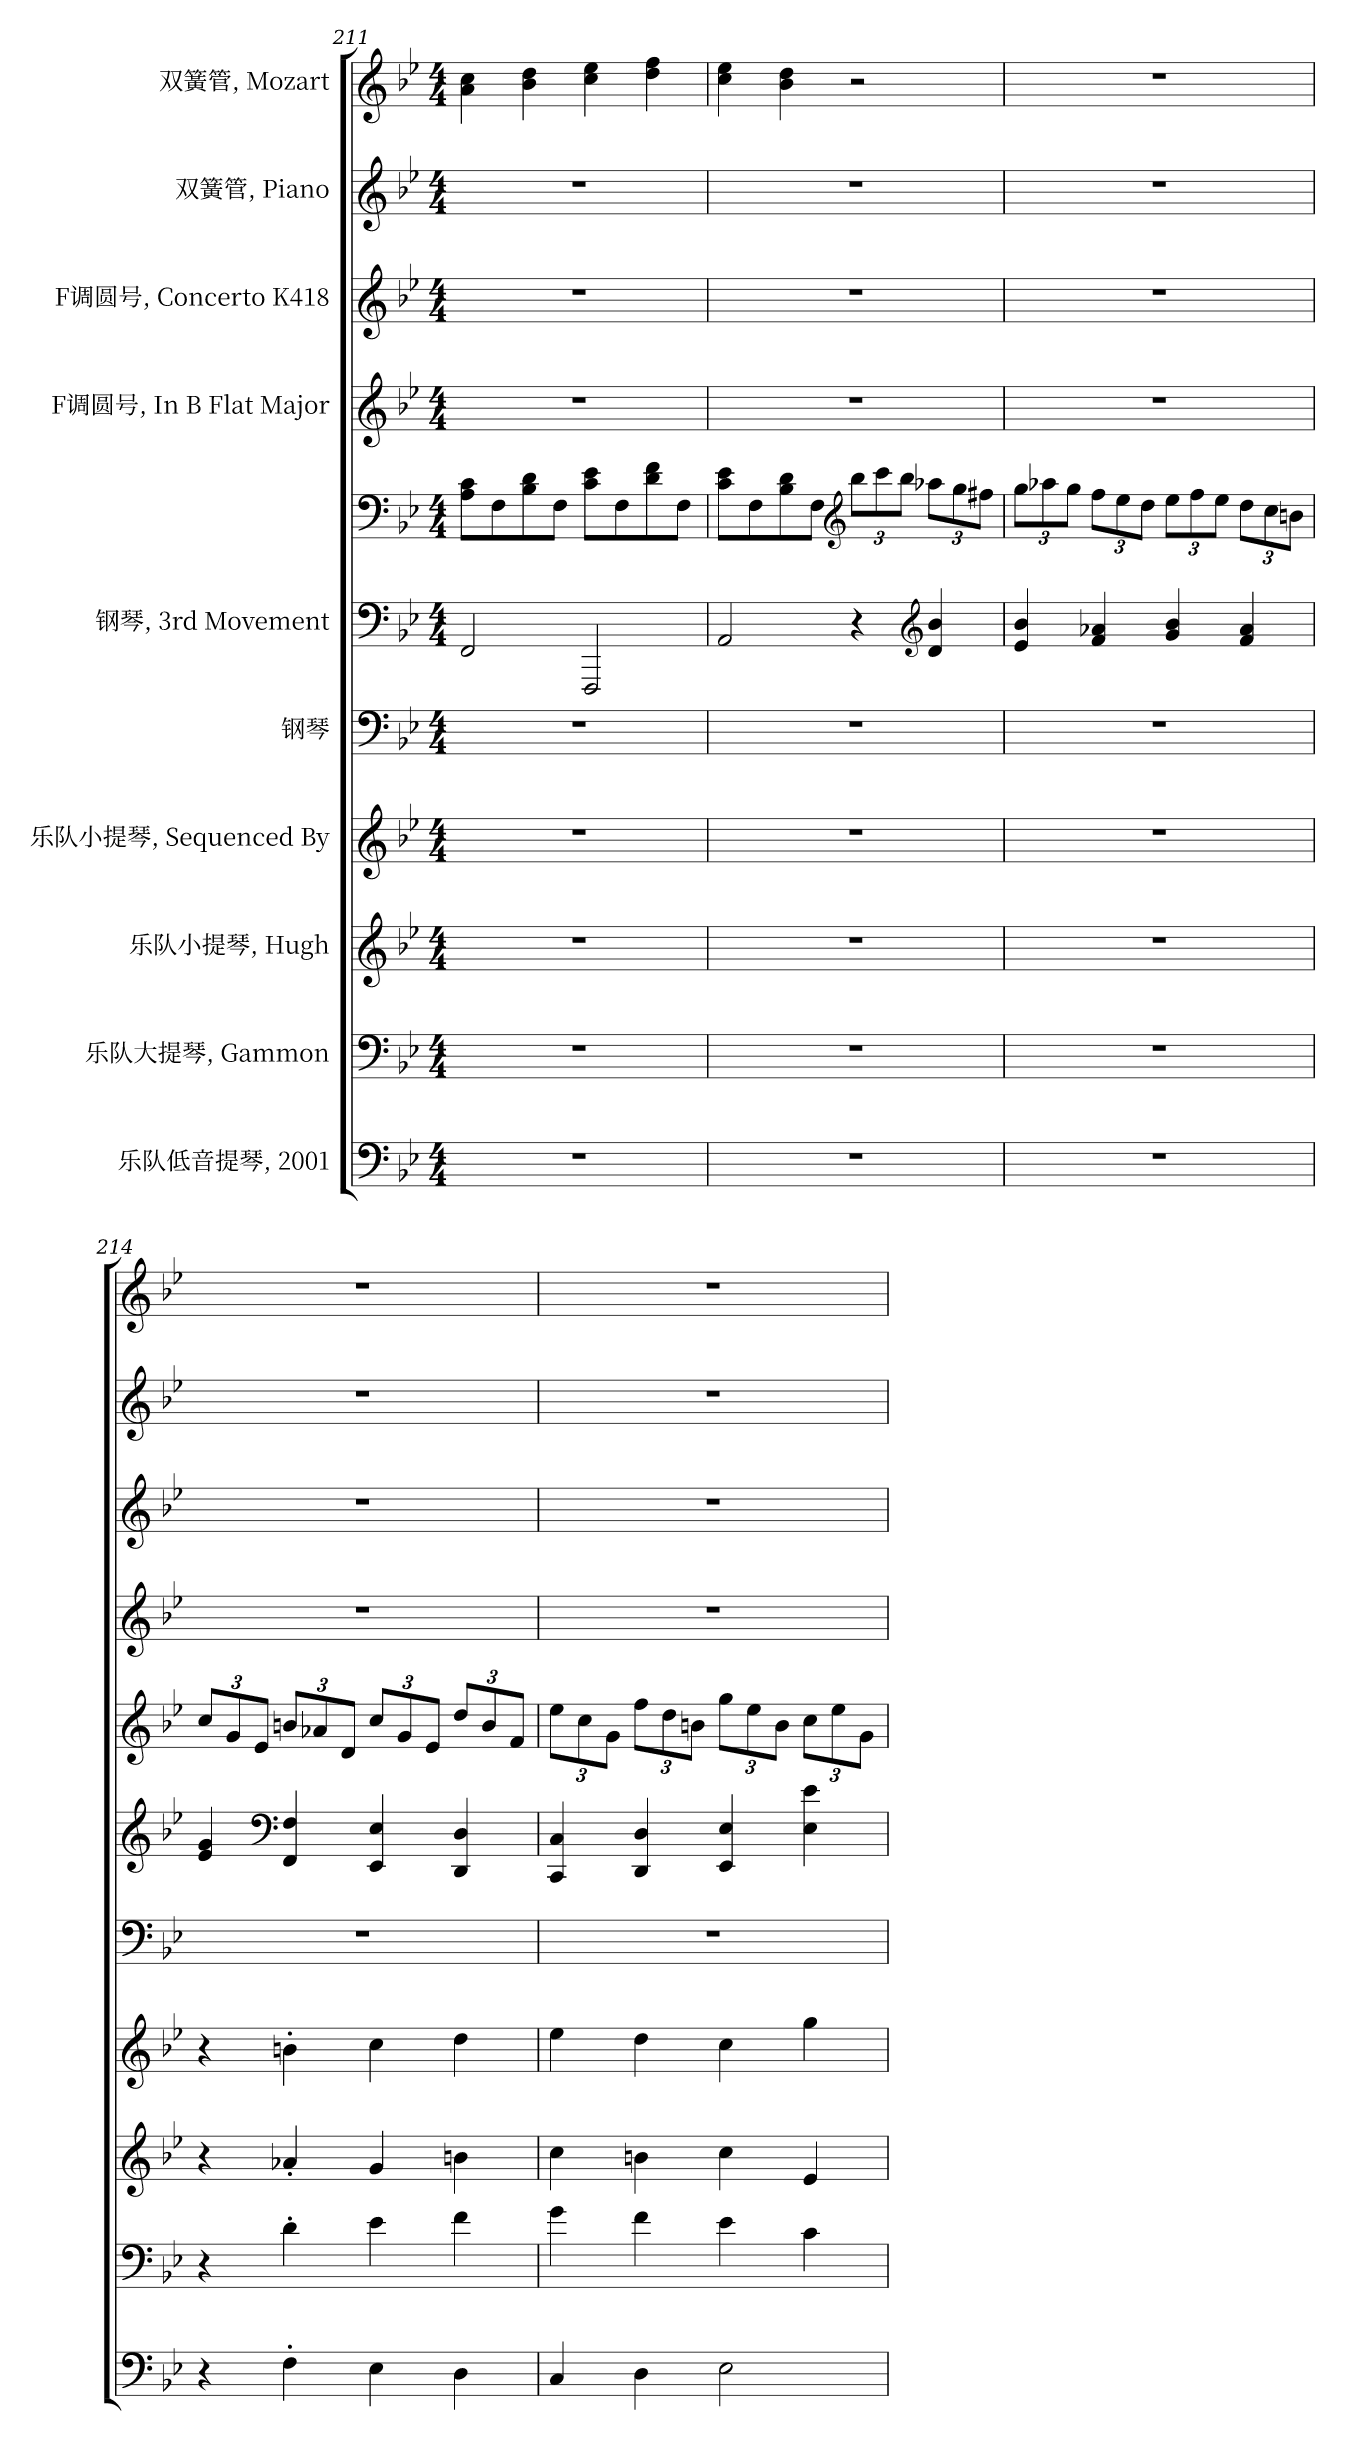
**kern	**kern	**kern	**kern	**kern	**kern	**kern	**kern	**kern	**kern	**kern
*part10	*part9	*part8	*part7	*part6	*part5	*part5	*part4	*part3	*part2	*part1
*staff11	*staff10	*staff9	*staff8	*staff7	*staff6	*staff5	*staff4	*staff3	*staff2	*staff1
*I"乐队低音提琴, 2001	*I"乐队大提琴, Gammon	*I"乐队小提琴,  Hugh	*I"乐队小提琴, Sequenced By	*I"钢琴	*I"钢琴, 3rd Movement	*	*I"F调圆号, In B Flat Major	*I"F调圆号, Concerto K418	*I"双簧管,  Piano	*I"双簧管,  Mozart
*clefF4	*clefF4	*clefG2	*clefG2	*clefF4	*clefF4	*clefF4	*clefG2	*clefG2	*clefG2	*clefG2
*ITrd7c12	*	*	*	*	*	*	*ITrd4c7	*ITrd4c7	*	*
*k[b-e-]	*k[b-e-]	*k[b-e-]	*k[b-e-]	*k[b-e-]	*k[b-e-]	*k[b-e-]	*k[b-e-a-]	*k[b-e-a-]	*k[b-e-]	*k[b-e-]
*M4/4	*M4/4	*M4/4	*M4/4	*M4/4	*M4/4	*M4/4	*M4/4	*M4/4	*M4/4	*M4/4
=211	=211	=211	=211	=211	=211	=211	=211	=211	=211	=211
1r	1r	1r	1r	1r	2FF/	8A\ 8c\L	1r	1r	1r	4a\ 4cc\
.	.	.	.	.	.	8F\	.	.	.	.
.	.	.	.	.	.	8B-\ 8d\	.	.	.	4b-\ 4dd\
.	.	.	.	.	.	8F\J	.	.	.	.
.	.	.	.	.	2FFF/	8c\ 8e-\L	.	.	.	4cc\ 4ee-\
.	.	.	.	.	.	8F\	.	.	.	.
.	.	.	.	.	.	8d\ 8f\	.	.	.	4dd\ 4ff\
.	.	.	.	.	.	8F\J	.	.	.	.
=212	=212	=212	=212	=212	=212	=212	=212	=212	=212	=212
1r	1r	1r	1r	1r	2AA/	8c\ 8e-\L	1r	1r	1r	4cc\ 4ee-\
.	.	.	.	.	.	8F\	.	.	.	.
.	.	.	.	.	.	8B-\ 8d\	.	.	.	4b-\ 4dd\
.	.	.	.	.	.	8F\J	.	.	.	.
*	*	*	*	*	*	*clefG2	*	*	*	*
*	*	*	*	*	*	*Xbrackettup	*	*	*	*
.	.	.	.	.	4r	12bb-\L	.	.	.	2r
.	.	.	.	.	.	12ccc\	.	.	.	.
.	.	.	.	.	.	12bb-\J	.	.	.	.
*	*	*	*	*	*clefG2	*	*	*	*	*
.	.	.	.	.	4d/ 4b-/	12aa-X\L	.	.	.	.
.	.	.	.	.	.	12gg\	.	.	.	.
.	.	.	.	.	.	12ff#X\J	.	.	.	.
!!LO:PB:g=z
=213	=213	=213	=213	=213	=213	=213	=213	=213	=213	=213
1r	1r	1r	1r	1r	4e-/ 4b-/	12gg\L	1r	1r	1r	1r
.	.	.	.	.	.	12aa-X\	.	.	.	.
.	.	.	.	.	.	12gg\J	.	.	.	.
.	.	.	.	.	4f/ 4a-X/	12ff\L	.	.	.	.
.	.	.	.	.	.	12ee-\	.	.	.	.
.	.	.	.	.	.	12dd\J	.	.	.	.
.	.	.	.	.	4g/ 4b-/	12ee-\L	.	.	.	.
.	.	.	.	.	.	12ff\	.	.	.	.
.	.	.	.	.	.	12ee-\J	.	.	.	.
.	.	.	.	.	4f/ 4a-/	12dd\L	.	.	.	.
.	.	.	.	.	.	12cc\	.	.	.	.
.	.	.	.	.	.	12bn\J	.	.	.	.
=214	=214	=214	=214	=214	=214	=214	=214	=214	=214	=214
4r	4r	4r	4r	1r	4e-/ 4g/	12cc/L	1r	1r	1r	1r
.	.	.	.	.	.	12g/	.	.	.	.
.	.	.	.	.	.	12e-/J	.	.	.	.
*	*	*	*	*	*clefF4	*	*	*	*	*
4FF'\	4d'\	4a-X'/	4bn'\	.	4FF/ 4F/	12bn/L	.	.	.	.
.	.	.	.	.	.	12a-X/	.	.	.	.
.	.	.	.	.	.	12d/J	.	.	.	.
4EE-\	4e-\	4g/	4cc\	.	4EE-/ 4E-/	12cc/L	.	.	.	.
.	.	.	.	.	.	12g/	.	.	.	.
.	.	.	.	.	.	12e-/J	.	.	.	.
4DD\	4f\	4bn\	4dd\	.	4DD/ 4D/	12dd/L	.	.	.	.
.	.	.	.	.	.	12b/	.	.	.	.
.	.	.	.	.	.	12f/J	.	.	.	.
=215	=215	=215	=215	=215	=215	=215	=215	=215	=215	=215
4CC/	4g\	4cc\	4ee-\	1r	4CC/ 4C/	12ee-\L	1r	1r	1r	1r
.	.	.	.	.	.	12cc\	.	.	.	.
.	.	.	.	.	.	12g\J	.	.	.	.
4DD\	4f\	4bn\	4dd\	.	4DD/ 4D/	12ff\L	.	.	.	.
.	.	.	.	.	.	12dd\	.	.	.	.
.	.	.	.	.	.	12bn\J	.	.	.	.
2EE-\	4e-\	4cc\	4cc\	.	4EE-/ 4E-/	12gg\L	.	.	.	.
.	.	.	.	.	.	12ee-\	.	.	.	.
.	.	.	.	.	.	12b\J	.	.	.	.
.	4c\	4e-/	4gg\	.	4E-\ 4e-\	12cc\L	.	.	.	.
.	.	.	.	.	.	12ee-\	.	.	.	.
.	.	.	.	.	.	12g\J	.	.	.	.
=	=	=	=	=	=	=	=	=	=	=
*-	*-	*-	*-	*-	*-	*-	*-	*-	*-	*-
